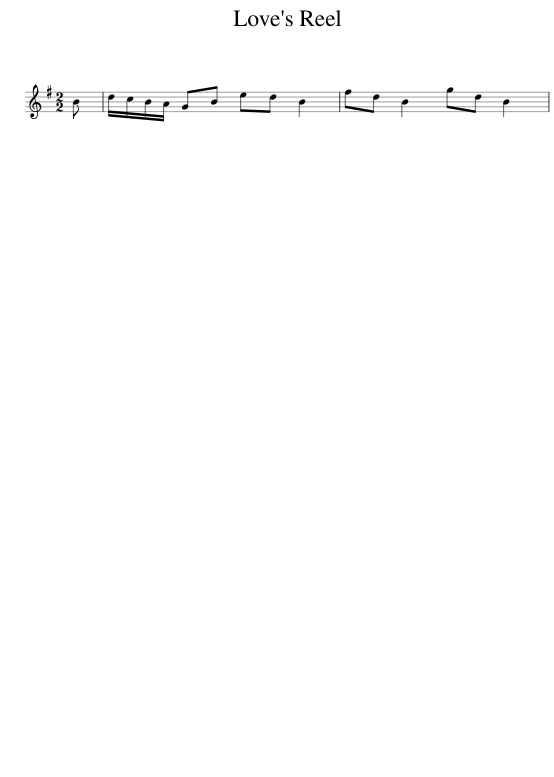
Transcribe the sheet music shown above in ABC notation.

X:1
L:1/8
M:2/2
I:linebreak $
K:G
V:1 treble
V:1
 B | d/c/B/A/ GB ed B2 | fd B2 gd B2 | %3
